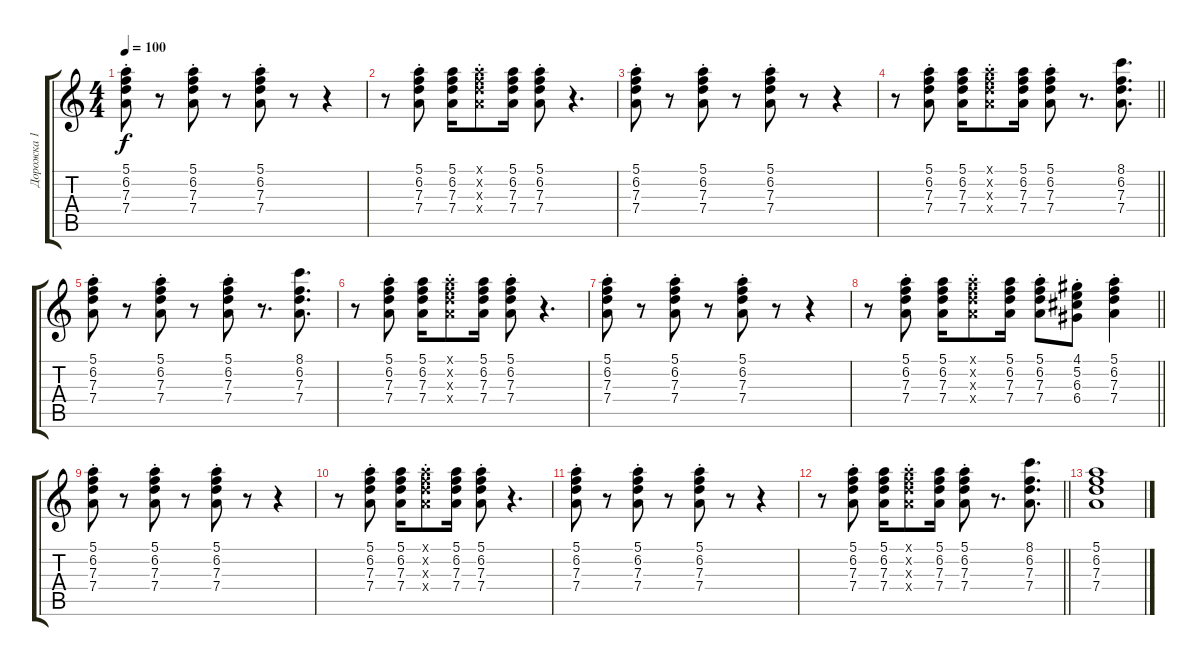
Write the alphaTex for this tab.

\track ("Дорожка 1" "Дорожка 1") {instrument electricguitarjazz}
\staff {score tabs}
\tuning (E4 B3 G3 D3 A2 E2) {hide}
\ts (4 4)
\tempo 100
\clef g2
\ks c
(5.1{st} 6.2{st} 7.3{st} 7.4{st}).8{dy f} r.8 (5.1{st} 6.2{st} 7.3{st} 7.4{st}).8 r.8 (5.1{st} 6.2{st} 7.3{st} 7.4{st}).8 r.8 r.4 |
r.8 (5.1{st} 6.2{st} 7.3{st} 7.4{st}).8 (5.1 6.2 7.3 7.4).16 (5.1{st x} 6.2{st x} 7.3{st x} 7.4{st x}).8 (5.1 6.2 7.3 7.4).16 (5.1{st} 6.2{st} 7.3{st} 7.4{st}).8 r.4{d} |
(5.1{st} 6.2{st} 7.3{st} 7.4{st}).8 r.8 (5.1{st} 6.2{st} 7.3{st} 7.4{st}).8 r.8 (5.1{st} 6.2{st} 7.3{st} 7.4{st}).8 r.8 r.4 |
\barLineRight lightlight
r.8 (5.1{st} 6.2{st} 7.3{st} 7.4{st}).8 (5.1 6.2 7.3 7.4).16 (5.1{st x} 6.2{st x} 7.3{st x} 7.4{st x}).8 (5.1 6.2 7.3 7.4).16 (5.1{st} 6.2{st} 7.3{st} 7.4{st}).8 r.8{d} (8.1 6.2 7.3 7.4).8{d} |
(5.1{st} 6.2{st} 7.3{st} 7.4{st}).8 r.8 (5.1{st} 6.2{st} 7.3{st} 7.4{st}).8 r.8 (5.1{st} 6.2{st} 7.3{st} 7.4{st}).8 r.8{d} (8.1 6.2 7.3 7.4).8{d} |
r.8 (5.1{st} 6.2{st} 7.3{st} 7.4{st}).8 (5.1 6.2 7.3 7.4).16 (5.1{st x} 6.2{st x} 7.3{st x} 7.4{st x}).8 (5.1 6.2 7.3 7.4).16 (5.1{st} 6.2{st} 7.3{st} 7.4{st}).8 r.4{d} |
(5.1{st} 6.2{st} 7.3{st} 7.4{st}).8 r.8 (5.1{st} 6.2{st} 7.3{st} 7.4{st}).8 r.8 (5.1{st} 6.2{st} 7.3{st} 7.4{st}).8 r.8 r.4 |
\barLineRight lightlight
r.8 (5.1{st} 6.2{st} 7.3{st} 7.4{st}).8 (5.1 6.2 7.3 7.4).16 (5.1{st x} 6.2{st x} 7.3{st x} 7.4{st x}).8 (5.1 6.2 7.3 7.4).16 (5.1{st} 6.2{st} 7.3{st} 7.4{st}).8 (4.1{st} 5.2{st} 6.3{st} 6.4{st}).8 (5.1{st} 6.2{st} 7.3{st} 7.4{st}).4 |
(5.1{st} 6.2{st} 7.3{st} 7.4{st}).8 r.8 (5.1{st} 6.2{st} 7.3{st} 7.4{st}).8 r.8 (5.1{st} 6.2{st} 7.3{st} 7.4{st}).8 r.8 r.4 |
r.8 (5.1{st} 6.2{st} 7.3{st} 7.4{st}).8 (5.1 6.2 7.3 7.4).16 (5.1{st x} 6.2{st x} 7.3{st x} 7.4{st x}).8 (5.1 6.2 7.3 7.4).16 (5.1{st} 6.2{st} 7.3{st} 7.4{st}).8 r.4{d} |
(5.1{st} 6.2{st} 7.3{st} 7.4{st}).8 r.8 (5.1{st} 6.2{st} 7.3{st} 7.4{st}).8 r.8 (5.1{st} 6.2{st} 7.3{st} 7.4{st}).8 r.8 r.4 |
\barLineRight lightlight
r.8 (5.1{st} 6.2{st} 7.3{st} 7.4{st}).8 (5.1 6.2 7.3 7.4).16 (5.1{st x} 6.2{st x} 7.3{st x} 7.4{st x}).8 (5.1 6.2 7.3 7.4).16 (5.1{st} 6.2{st} 7.3{st} 7.4{st}).8 r.8{d} (8.1 6.2 7.3 7.4).8{d} |
(5.1 6.2 7.3 7.4).1
